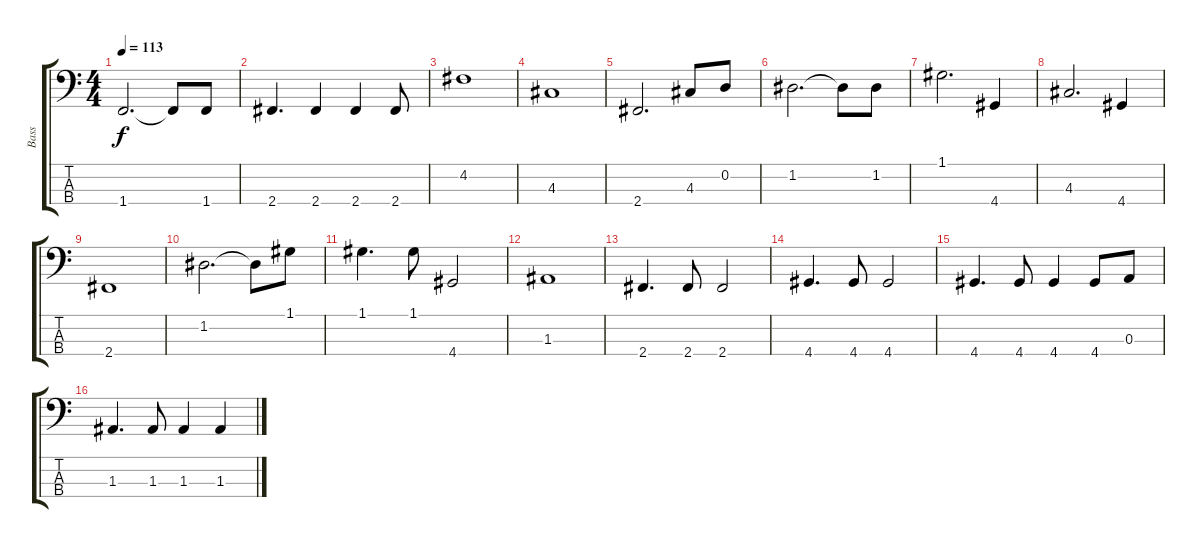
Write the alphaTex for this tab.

\track ("Bass" "Bass") {instrument fretlessbass}
\staff {score tabs}
\tuning (G2 D2 A1 E1) {hide}
\ts (4 4)
\tempo 113
\clef f4
\ks c
1.4.2{d dy f} 1.4{t}.8 1.4.8 |
2.4.4{d} 2.4.4 2.4.4 2.4.8 |
4.2.1 |
4.3.1 |
2.4.2{d} 4.3.8 0.2.8 |
1.2.2{d} 1.2{t}.8 1.2.8 |
1.1.2{d} 4.4.4 |
4.3.2{d} 4.4.4 |
2.4.1 |
1.2.2{d} 1.2{t}.8 1.1.8 |
1.1.4{d} 1.1.8 4.4.2 |
1.3.1 |
2.4.4{d} 2.4.8 2.4.2 |
4.4.4{d} 4.4.8 4.4.2 |
4.4.4{d} 4.4.8 4.4.4 4.4.8 0.3.8 |
1.3.4{d} 1.3.8 1.3.4 1.3.4
